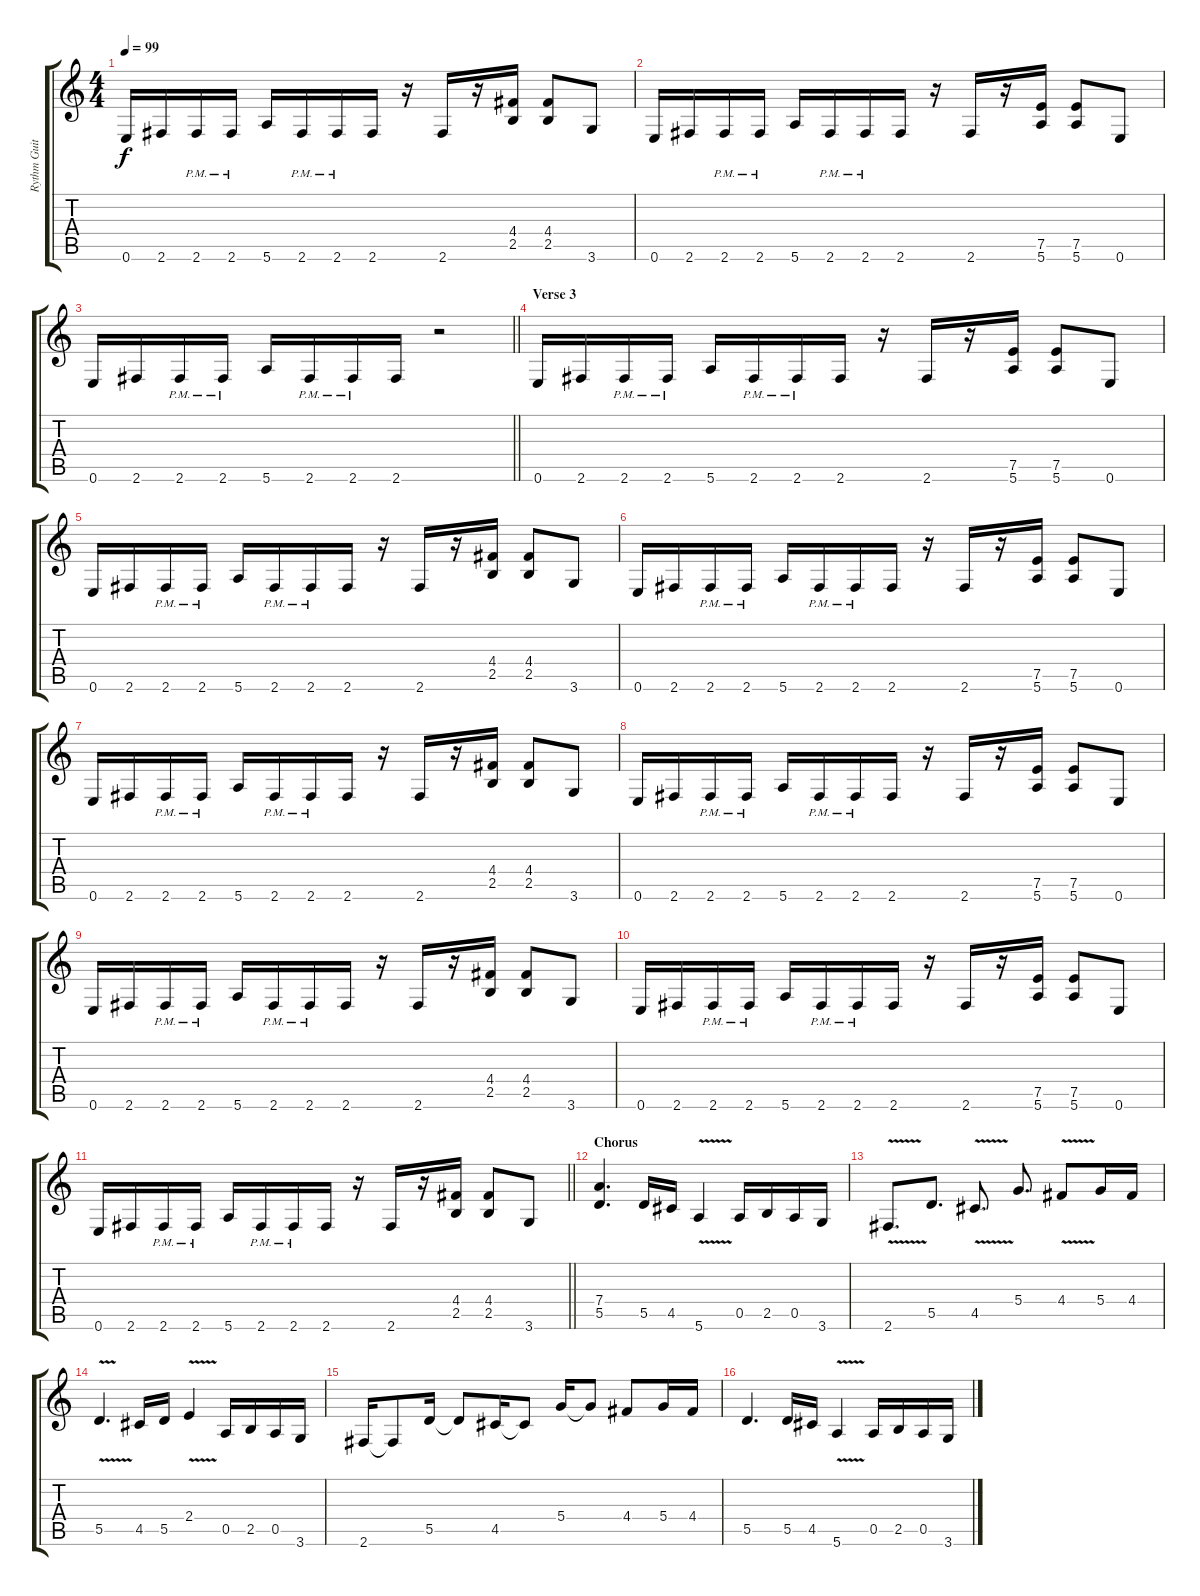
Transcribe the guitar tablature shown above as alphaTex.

\track ("Rythm Guitar" "Rythm Guit") {instrument distortionguitar}
\staff {score tabs}
\tuning (E4 B3 G3 D3 A2 E2) {hide}
\ts (4 4)
\tempo 99
\clef g2
\ks c
0.6.16{dy f} 2.6.16 2.6{pm}.16 2.6{pm}.16 5.6.16 2.6{pm}.16 2.6{pm}.16 2.6.16 r.16 2.6.16 r.16 (4.4 2.5).16 (4.4 2.5).8 3.6.8 |
0.6.16 2.6.16 2.6{pm}.16 2.6{pm}.16 5.6.16 2.6{pm}.16 2.6{pm}.16 2.6.16 r.16 2.6.16 r.16 (7.5 5.6).16 (7.5 5.6).8 0.6.8 |
\barLineRight lightlight
0.6.16 2.6.16 2.6{pm}.16 2.6{pm}.16 5.6.16 2.6{pm}.16 2.6{pm}.16 2.6.16 r.2 |
\section ("" "Verse 3")
0.6.16{volume 13} 2.6.16 2.6{pm}.16 2.6{pm}.16 5.6.16 2.6{pm}.16 2.6{pm}.16 2.6.16 r.16 2.6.16 r.16 (7.5 5.6).16 (7.5 5.6).8 0.6.8 |
0.6.16 2.6.16 2.6{pm}.16 2.6{pm}.16 5.6.16 2.6{pm}.16 2.6{pm}.16 2.6.16 r.16 2.6.16 r.16 (4.4 2.5).16 (4.4 2.5).8 3.6.8 |
0.6.16 2.6.16 2.6{pm}.16 2.6{pm}.16 5.6.16 2.6{pm}.16 2.6{pm}.16 2.6.16 r.16 2.6.16 r.16 (7.5 5.6).16 (7.5 5.6).8 0.6.8 |
0.6.16 2.6.16 2.6{pm}.16 2.6{pm}.16 5.6.16 2.6{pm}.16 2.6{pm}.16 2.6.16 r.16 2.6.16 r.16 (4.4 2.5).16 (4.4 2.5).8 3.6.8 |
0.6.16 2.6.16 2.6{pm}.16 2.6{pm}.16 5.6.16 2.6{pm}.16 2.6{pm}.16 2.6.16 r.16 2.6.16 r.16 (7.5 5.6).16 (7.5 5.6).8 0.6.8 |
0.6.16 2.6.16 2.6{pm}.16 2.6{pm}.16 5.6.16 2.6{pm}.16 2.6{pm}.16 2.6.16 r.16 2.6.16 r.16 (4.4 2.5).16 (4.4 2.5).8 3.6.8 |
0.6.16 2.6.16 2.6{pm}.16 2.6{pm}.16 5.6.16 2.6{pm}.16 2.6{pm}.16 2.6.16 r.16 2.6.16 r.16 (7.5 5.6).16 (7.5 5.6).8 0.6.8 |
\barLineRight lightlight
0.6.16 2.6.16 2.6{pm}.16 2.6{pm}.16 5.6.16 2.6{pm}.16 2.6{pm}.16 2.6.16 r.16 2.6.16 r.16 (4.4 2.5).16 (4.4 2.5).8 3.6.8 |
\section ("" "Chorus")
(7.4 5.5).4{d} 5.5.16 4.5.16 5.6{v}.4 0.5.16 2.5.16 0.5.16 3.6.16 |
2.6{v}.8{d} 5.5.8{d} 4.5{v}.8{d} 5.4.8{d} 4.4{v}.8 5.4.16 4.4.16 |
5.5{v}.4{d} 4.5.16 5.5.16 2.4{v}.4 0.5.16 2.5.16 0.5.16 3.6.16 |
2.6.16 2.6{t}.8 5.5.16 5.5{t}.8 4.5.16 4.5{t}.8 5.4.16 5.4{t}.8 4.4.8 5.4.16 4.4.16 |
5.5.4{d} 5.5.16 4.5.16 5.6{v}.4 0.5.16 2.5.16 0.5.16 3.6.16
